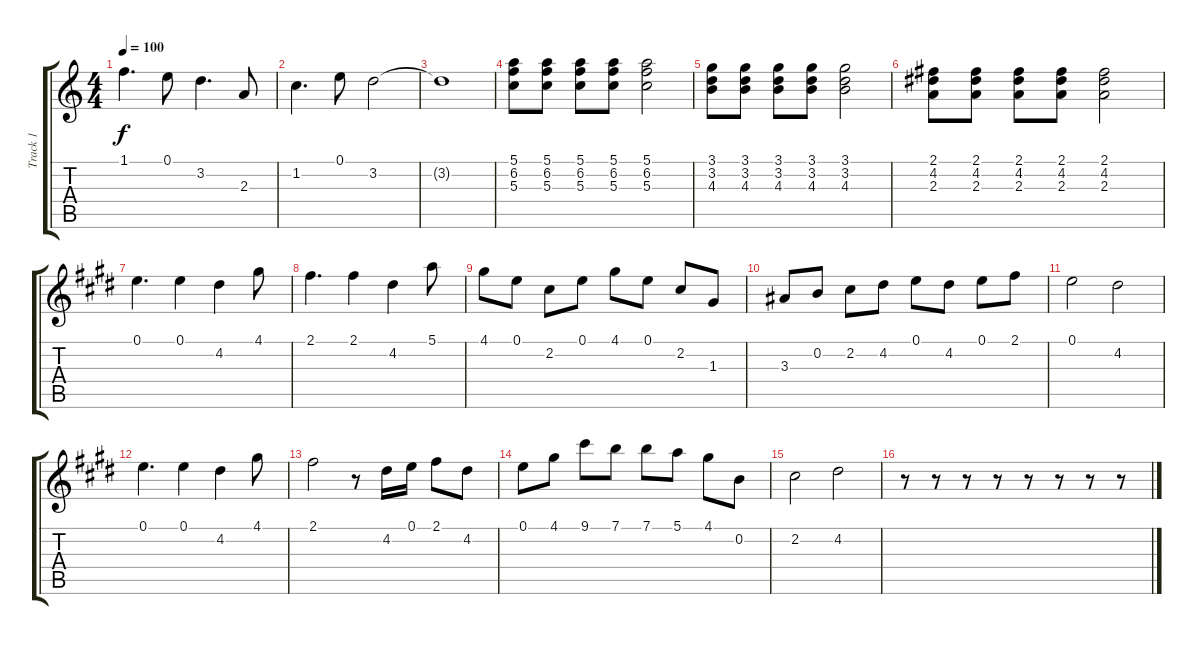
\track ("Track 1" "Track 1") {instrument acousticguitarnylon}
\staff {score tabs}
\tuning (E4 B3 G3 D3 A2 E2) {hide}
\ts (4 4)
\tempo 100
\clef g2
\ks aminor
1.1.4{d dy f} 0.1.8 3.2.4{d} 2.3.8 |
1.2.4{d} 0.1.8 3.2.2 |
3.2{t}.1 |
(5.1 6.2 5.3).8 (5.1 6.2 5.3).8 (5.1 6.2 5.3).8 (5.1 6.2 5.3).8 (5.1 6.2 5.3).2 |
(3.1 3.2 4.3).8 (3.1 3.2 4.3).8 (3.1 3.2 4.3).8 (3.1 3.2 4.3).8 (3.1 3.2 4.3).2 |
(2.1 4.2 2.3).8 (2.1 4.2 2.3).8 (2.1 4.2 2.3).8 (2.1 4.2 2.3).8 (2.1 4.2 2.3).2 |
\ks e
0.1.4{d} 0.1.4 4.2.4 4.1.8 |
2.1.4{d} 2.1.4 4.2.4 5.1.8 |
4.1.8 0.1.8 2.2.8 0.1.8 4.1.8 0.1.8 2.2.8 1.3.8 |
3.3.8 0.2.8 2.2.8 4.2.8 0.1.8 4.2.8 0.1.8 2.1.8 |
0.1.2 4.2.2 |
0.1.4{d} 0.1.4 4.2.4 4.1.8 |
2.1.2 r.8 4.2.16 0.1.16 2.1.8 4.2.8 |
0.1.8 4.1.8 9.1.8 7.1.8 7.1.8 5.1.8 4.1.8 0.2.8 |
2.2.2 4.2.2 |
r.8 r.8 r.8 r.8 r.8 r.8 r.8 r.8
